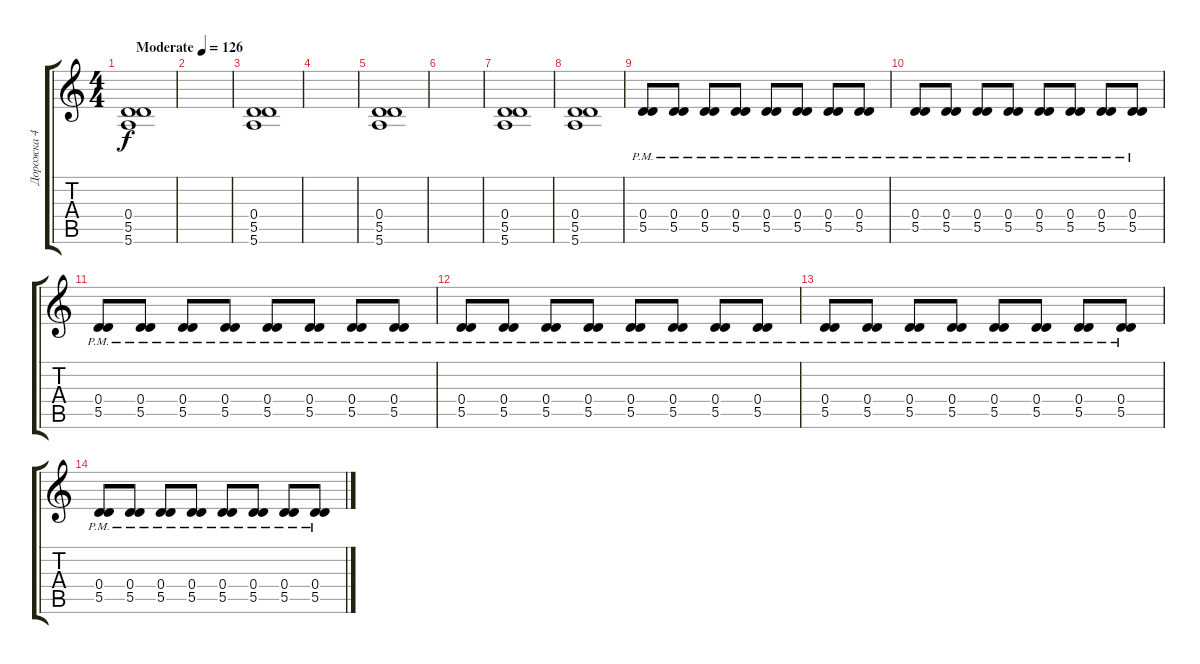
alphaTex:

\track ("Дорожка 4" "Дорожка 4") {instrument acousticguitarsteel}
\staff {score tabs}
\tuning (E4 B3 G3 D3 A2 E2) {hide}
\ts (4 4)
\tempo (126 "Moderate")
\tempo 140
\tempo (126 "Moderate")
\clef g2
\ks c
(0.4 5.5 5.6).1{dy f instrument acousticguitarsteel} |
|
(0.4 5.5 5.6).1 |
|
(0.4 5.5 5.6).1 |
|
(0.4 5.5 5.6).1 |
(0.4 5.5 5.6).1 |
(0.4{pm} 5.5{pm}).8{volume 8} (0.4{pm} 5.5{pm}).8 (0.4{pm} 5.5{pm}).8 (0.4{pm} 5.5{pm}).8 (0.4{pm} 5.5{pm}).8 (0.4{pm} 5.5{pm}).8 (0.4{pm} 5.5{pm}).8 (0.4{pm} 5.5{pm}).8 |
(0.4{pm} 5.5{pm}).8 (0.4{pm} 5.5{pm}).8 (0.4{pm} 5.5{pm}).8 (0.4{pm} 5.5{pm}).8 (0.4{pm} 5.5{pm}).8 (0.4{pm} 5.5{pm}).8 (0.4{pm} 5.5{pm}).8 (0.4{pm} 5.5{pm}).8 |
(0.4{pm} 5.5{pm}).8 (0.4{pm} 5.5{pm}).8 (0.4{pm} 5.5{pm}).8 (0.4{pm} 5.5{pm}).8 (0.4{pm} 5.5{pm}).8 (0.4{pm} 5.5{pm}).8 (0.4{pm} 5.5{pm}).8 (0.4{pm} 5.5{pm}).8 |
(0.4{pm} 5.5{pm}).8 (0.4{pm} 5.5{pm}).8 (0.4{pm} 5.5{pm}).8 (0.4{pm} 5.5{pm}).8 (0.4{pm} 5.5{pm}).8 (0.4{pm} 5.5{pm}).8 (0.4{pm} 5.5{pm}).8 (0.4{pm} 5.5{pm}).8 |
(0.4{pm} 5.5{pm}).8 (0.4{pm} 5.5{pm}).8 (0.4{pm} 5.5{pm}).8 (0.4{pm} 5.5{pm}).8 (0.4{pm} 5.5{pm}).8 (0.4{pm} 5.5{pm}).8 (0.4{pm} 5.5{pm}).8 (0.4{pm} 5.5{pm}).8 |
(0.4{pm} 5.5{pm}).8 (0.4{pm} 5.5{pm}).8 (0.4{pm} 5.5{pm}).8 (0.4{pm} 5.5{pm}).8 (0.4{pm} 5.5{pm}).8 (0.4{pm} 5.5{pm}).8 (0.4{pm} 5.5{pm}).8 (0.4{pm} 5.5{pm}).8
